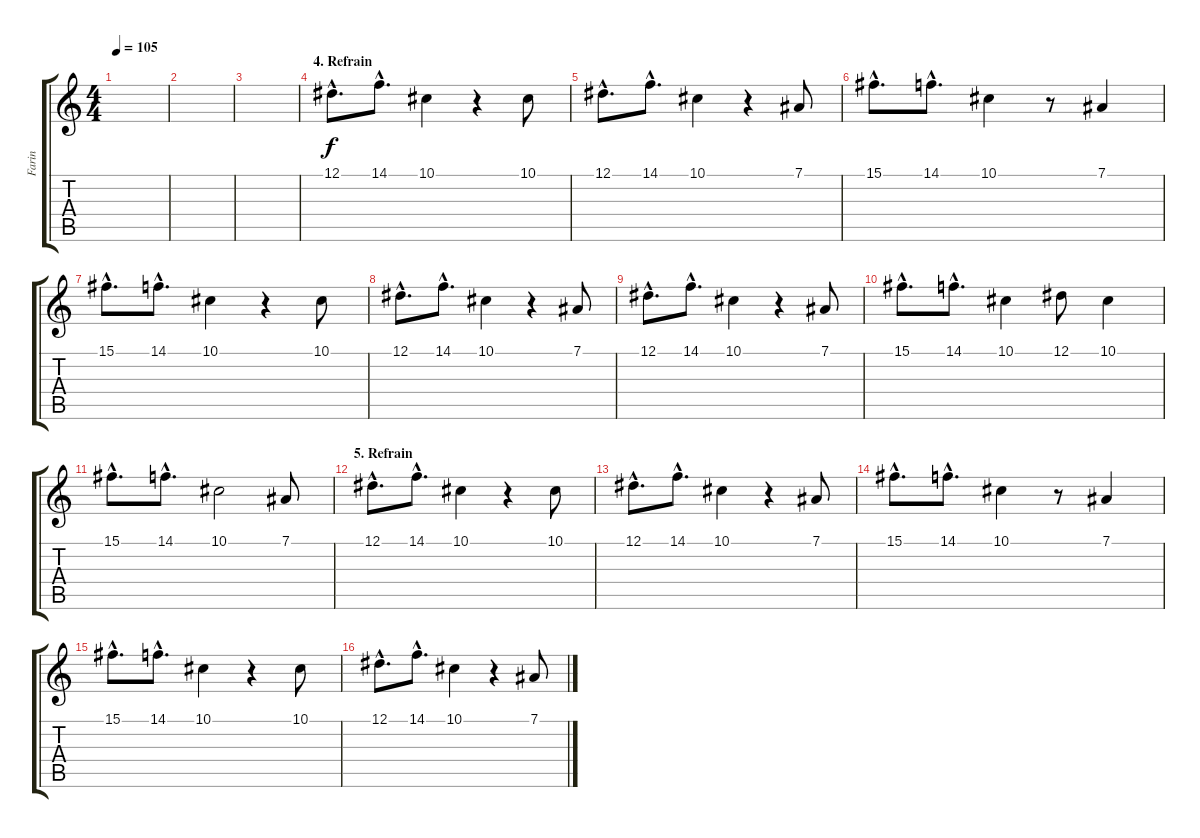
\track ("Farin" "Farin") {instrument brightacousticpiano}
\staff {score tabs}
\tuning (Eb4 Bb3 Gb3 Db3 Ab2 Eb2) {hide}
\ts (4 4)
\tempo 105
\clef g2
\ks c
|
|
|
\section ("" "4. Refrain")
12.1{hac}.8{d} 14.1{hac}.8{d} 10.1.4 r.4 10.1.8 |
12.1{hac}.8{d} 14.1{hac}.8{d} 10.1.4 r.4 7.1.8 |
15.1{hac}.8{d} 14.1{hac}.8{d} 10.1.4 r.8 7.1.4 |
15.1{hac}.8{d} 14.1{hac}.8{d} 10.1.4 r.4 10.1.8 |
12.1{hac}.8{d} 14.1{hac}.8{d} 10.1.4 r.4 7.1.8 |
12.1{hac}.8{d} 14.1{hac}.8{d} 10.1.4 r.4 7.1.8 |
15.1{hac}.8{d} 14.1{hac}.8{d} 10.1.4 12.1.8 10.1.4 |
15.1{hac}.8{d} 14.1{hac}.8{d} 10.1.2 7.1.8 |
\section ("" "5. Refrain")
12.1{hac}.8{d} 14.1{hac}.8{d} 10.1.4 r.4 10.1.8 |
12.1{hac}.8{d} 14.1{hac}.8{d} 10.1.4 r.4 7.1.8 |
15.1{hac}.8{d} 14.1{hac}.8{d} 10.1.4 r.8 7.1.4 |
15.1{hac}.8{d} 14.1{hac}.8{d} 10.1.4 r.4 10.1.8 |
12.1{hac}.8{d} 14.1{hac}.8{d} 10.1.4 r.4 7.1.8
